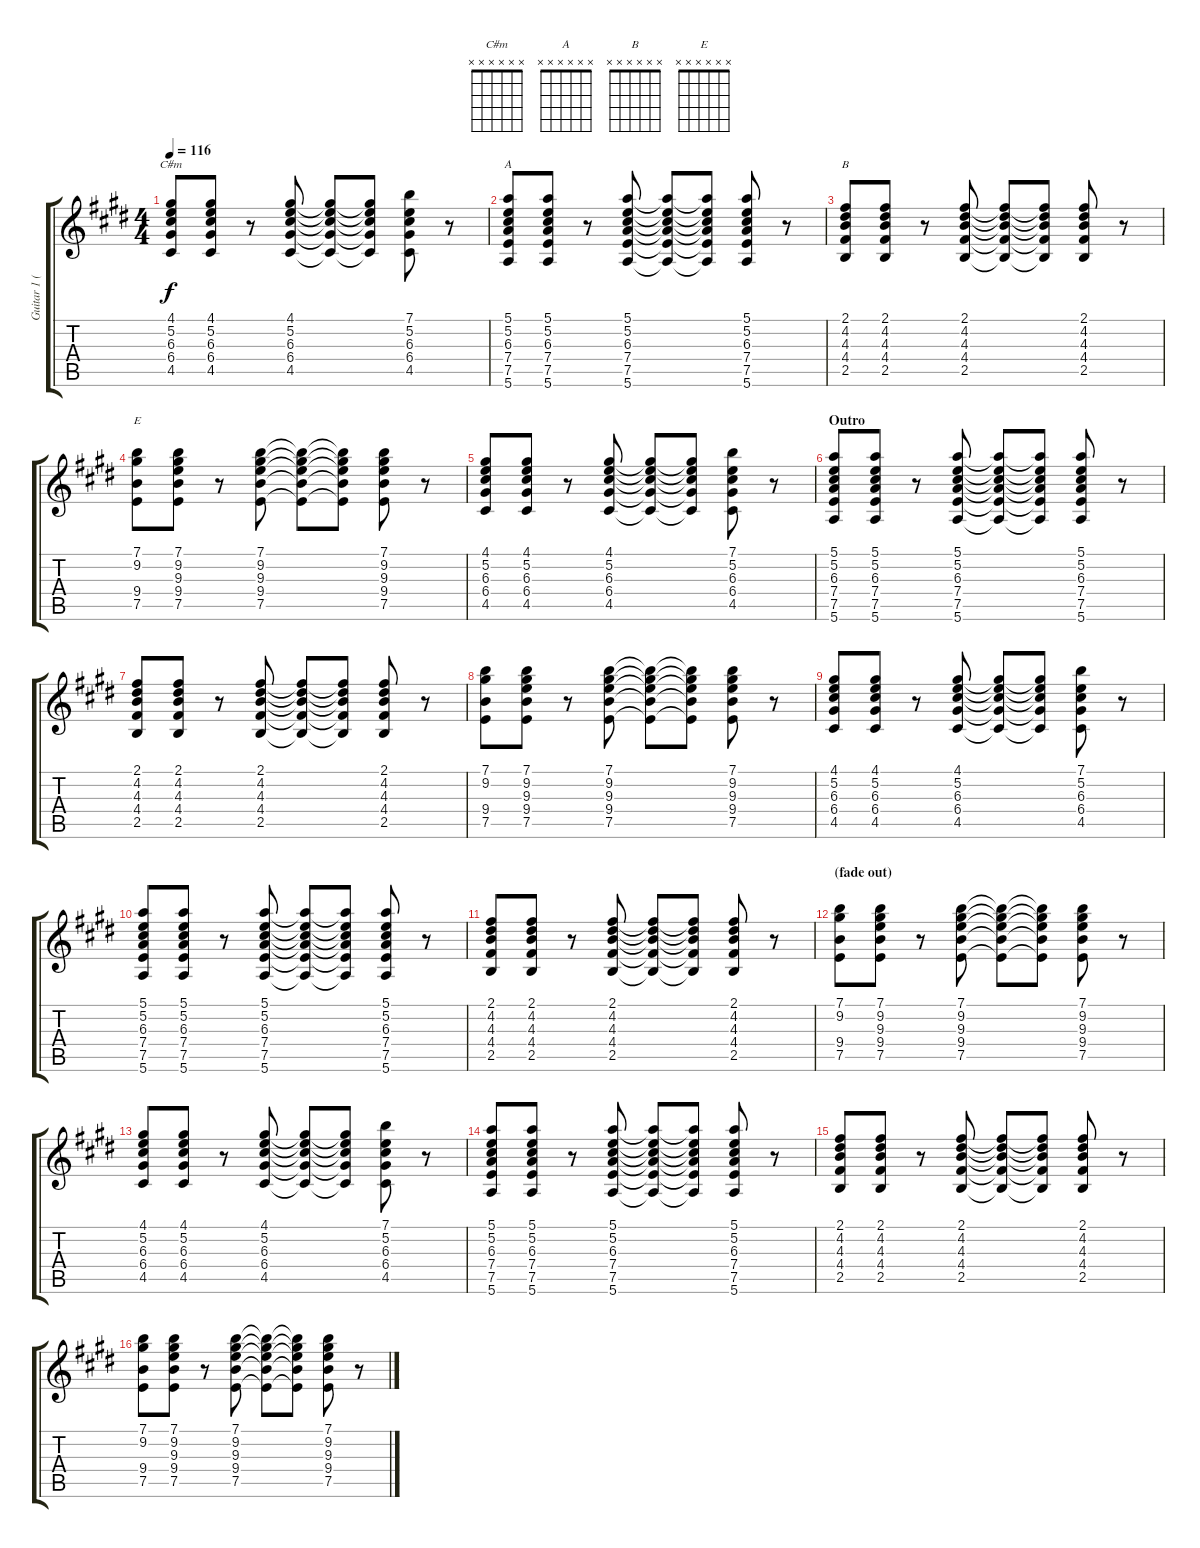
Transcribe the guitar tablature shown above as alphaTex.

\track ("Guitar 1 (acous.) | Aria acous." "Guitar 1 (") {instrument acousticguitarsteel}
\staff {score tabs}
\tuning (E4 B3 G3 D3 A2 E2) {hide}
\chord ("C#m" x x x x x x)
\chord ("A" x x x x x x)
\chord ("B" x x x x x x)
\chord ("E" x x x x x x)
\ts (4 4)
\tempo 116
\clef g2
\ks c#minor
(4.1 5.2 6.3 6.4 4.5).8{ch "C#m" dy f} (4.1 5.2 6.3 6.4 4.5).8 r.8 (4.1 5.2 6.3 6.4 4.5).8 (4.1{t} 5.2{t} 6.3{t} 6.4{t} 4.5{t}).8 (4.1{t} 5.2{t} 6.3{t} 6.4{t} 4.5{t}).8 (7.1 5.2 6.3 6.4 4.5).8 r.8 |
(5.1 5.2 6.3 7.4 7.5 5.6).8{ch "A"} (5.1 5.2 6.3 7.4 7.5 5.6).8 r.8 (5.1 5.2 6.3 7.4 7.5 5.6).8 (5.1{t} 5.2{t} 6.3{t} 7.4{t} 7.5{t} 5.6{t}).8 (5.1{t} 5.2{t} 6.3{t} 7.4{t} 7.5{t} 5.6{t}).8 (5.1 5.2 6.3 7.4 7.5 5.6).8 r.8 |
(2.1 4.2 4.3 4.4 2.5).8{ch "B"} (2.1 4.2 4.3 4.4 2.5).8 r.8 (2.1 4.2 4.3 4.4 2.5).8 (2.1{t} 4.2{t} 4.3{t} 4.4{t} 2.5{t}).8 (2.1{t} 4.2{t} 4.3{t} 4.4{t} 2.5{t}).8 (2.1 4.2 4.3 4.4 2.5).8 r.8 |
(7.1 9.2 9.4 7.5).8{ch "E"} (7.1 9.2 9.3 9.4 7.5).8 r.8 (7.1 9.2 9.3 9.4 7.5).8 (7.1{t} 9.2{t} 9.3{t} 9.4{t} 7.5{t}).8 (7.1{t} 9.2{t} 9.3{t} 9.4{t} 7.5{t}).8 (7.1 9.2 9.3 9.4 7.5).8 r.8 |
(4.1 5.2 6.3 6.4 4.5).8 (4.1 5.2 6.3 6.4 4.5).8 r.8 (4.1 5.2 6.3 6.4 4.5).8 (4.1{t} 5.2{t} 6.3{t} 6.4{t} 4.5{t}).8 (4.1{t} 5.2{t} 6.3{t} 6.4{t} 4.5{t}).8 (7.1 5.2 6.3 6.4 4.5).8 r.8 |
\section ("" "Outro")
(5.1 5.2 6.3 7.4 7.5 5.6).8 (5.1 5.2 6.3 7.4 7.5 5.6).8 r.8 (5.1 5.2 6.3 7.4 7.5 5.6).8 (5.1{t} 5.2{t} 6.3{t} 7.4{t} 7.5{t} 5.6{t}).8 (5.1{t} 5.2{t} 6.3{t} 7.4{t} 7.5{t} 5.6{t}).8 (5.1 5.2 6.3 7.4 7.5 5.6).8 r.8 |
(2.1 4.2 4.3 4.4 2.5).8 (2.1 4.2 4.3 4.4 2.5).8 r.8 (2.1 4.2 4.3 4.4 2.5).8 (2.1{t} 4.2{t} 4.3{t} 4.4{t} 2.5{t}).8 (2.1{t} 4.2{t} 4.3{t} 4.4{t} 2.5{t}).8 (2.1 4.2 4.3 4.4 2.5).8 r.8 |
(7.1 9.2 9.4 7.5).8 (7.1 9.2 9.3 9.4 7.5).8 r.8 (7.1 9.2 9.3 9.4 7.5).8 (7.1{t} 9.2{t} 9.3{t} 9.4{t} 7.5{t}).8 (7.1{t} 9.2{t} 9.3{t} 9.4{t} 7.5{t}).8 (7.1 9.2 9.3 9.4 7.5).8 r.8 |
(4.1 5.2 6.3 6.4 4.5).8 (4.1 5.2 6.3 6.4 4.5).8 r.8 (4.1 5.2 6.3 6.4 4.5).8 (4.1{t} 5.2{t} 6.3{t} 6.4{t} 4.5{t}).8 (4.1{t} 5.2{t} 6.3{t} 6.4{t} 4.5{t}).8 (7.1 5.2 6.3 6.4 4.5).8 r.8 |
(5.1 5.2 6.3 7.4 7.5 5.6).8 (5.1 5.2 6.3 7.4 7.5 5.6).8 r.8 (5.1 5.2 6.3 7.4 7.5 5.6).8 (5.1{t} 5.2{t} 6.3{t} 7.4{t} 7.5{t} 5.6{t}).8 (5.1{t} 5.2{t} 6.3{t} 7.4{t} 7.5{t} 5.6{t}).8 (5.1 5.2 6.3 7.4 7.5 5.6).8 r.8 |
(2.1 4.2 4.3 4.4 2.5).8 (2.1 4.2 4.3 4.4 2.5).8 r.8 (2.1 4.2 4.3 4.4 2.5).8 (2.1{t} 4.2{t} 4.3{t} 4.4{t} 2.5{t}).8 (2.1{t} 4.2{t} 4.3{t} 4.4{t} 2.5{t}).8 (2.1 4.2 4.3 4.4 2.5).8 r.8 |
\section ("" "(fade out)")
(7.1 9.2 9.4 7.5).8 (7.1 9.2 9.3 9.4 7.5).8 r.8 (7.1 9.2 9.3 9.4 7.5).8 (7.1{t} 9.2{t} 9.3{t} 9.4{t} 7.5{t}).8 (7.1{t} 9.2{t} 9.3{t} 9.4{t} 7.5{t}).8 (7.1 9.2 9.3 9.4 7.5).8 r.8 |
(4.1 5.2 6.3 6.4 4.5).8 (4.1 5.2 6.3 6.4 4.5).8 r.8 (4.1 5.2 6.3 6.4 4.5).8 (4.1{t} 5.2{t} 6.3{t} 6.4{t} 4.5{t}).8 (4.1{t} 5.2{t} 6.3{t} 6.4{t} 4.5{t}).8 (7.1 5.2 6.3 6.4 4.5).8 r.8 |
(5.1 5.2 6.3 7.4 7.5 5.6).8 (5.1 5.2 6.3 7.4 7.5 5.6).8 r.8 (5.1 5.2 6.3 7.4 7.5 5.6).8 (5.1{t} 5.2{t} 6.3{t} 7.4{t} 7.5{t} 5.6{t}).8 (5.1{t} 5.2{t} 6.3{t} 7.4{t} 7.5{t} 5.6{t}).8 (5.1 5.2 6.3 7.4 7.5 5.6).8 r.8 |
(2.1 4.2 4.3 4.4 2.5).8 (2.1 4.2 4.3 4.4 2.5).8 r.8 (2.1 4.2 4.3 4.4 2.5).8 (2.1{t} 4.2{t} 4.3{t} 4.4{t} 2.5{t}).8 (2.1{t} 4.2{t} 4.3{t} 4.4{t} 2.5{t}).8 (2.1 4.2 4.3 4.4 2.5).8 r.8 |
(7.1 9.2 9.4 7.5).8 (7.1 9.2 9.3 9.4 7.5).8 r.8 (7.1 9.2 9.3 9.4 7.5).8 (7.1{t} 9.2{t} 9.3{t} 9.4{t} 7.5{t}).8 (7.1{t} 9.2{t} 9.3{t} 9.4{t} 7.5{t}).8 (7.1 9.2 9.3 9.4 7.5).8 r.8
